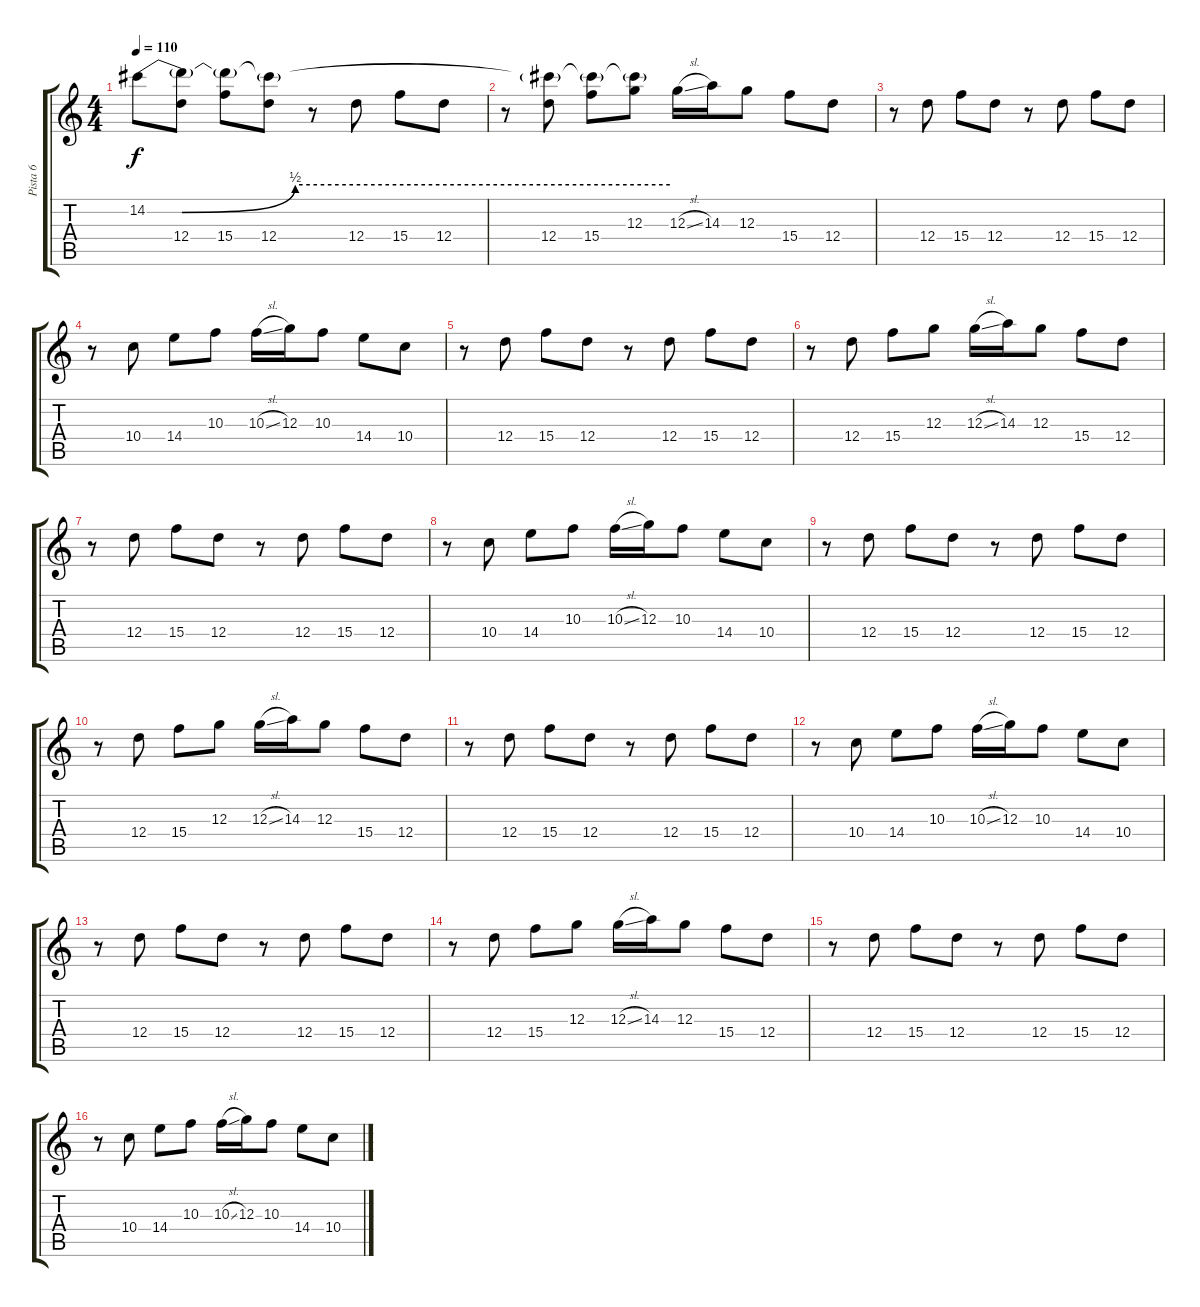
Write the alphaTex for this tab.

\track ("Pista 6" "Pista 6") {instrument electricguitarclean}
\staff {score tabs}
\tuning (E4 B3 G3 D3 A2 E2) {hide}
\ts (4 4)
\tempo 110
\clef g2
\ks c
14.2{be (custom 0 0 4 0 17 2 60 2)}.8{dy f} (14.2{t} 12.4).8 (14.2{t} 15.4).8 (14.2{t} 12.4).8 r.8 12.4.8 15.4.8 12.4.8 |
r.8 (14.2{t} 12.4).8 (14.2{t} 15.4).8 (14.2{t} 12.3).8 12.3{sl}.16 14.3.16 12.3.8 15.4.8 12.4.8 |
r.8 12.4.8 15.4.8 12.4.8 r.8 12.4.8 15.4.8 12.4.8 |
r.8 10.4.8 14.4.8 10.3.8 10.3{sl}.16 12.3.16 10.3.8 14.4.8 10.4.8 |
r.8 12.4.8 15.4.8 12.4.8 r.8 12.4.8 15.4.8 12.4.8 |
r.8 12.4.8 15.4.8 12.3.8 12.3{sl}.16 14.3.16 12.3.8 15.4.8 12.4.8 |
r.8 12.4.8 15.4.8 12.4.8 r.8 12.4.8 15.4.8 12.4.8 |
r.8 10.4.8 14.4.8 10.3.8 10.3{sl}.16 12.3.16 10.3.8 14.4.8 10.4.8 |
r.8 12.4.8{volume 16 instrument electricguitarclean} 15.4.8 12.4.8 r.8 12.4.8 15.4.8 12.4.8 |
r.8 12.4.8 15.4.8 12.3.8 12.3{sl}.16 14.3.16 12.3.8 15.4.8 12.4.8 |
r.8 12.4.8 15.4.8 12.4.8 r.8 12.4.8 15.4.8 12.4.8 |
r.8 10.4.8 14.4.8 10.3.8 10.3{sl}.16 12.3.16 10.3.8 14.4.8 10.4.8 |
r.8 12.4.8 15.4.8 12.4.8 r.8 12.4.8 15.4.8 12.4.8 |
r.8 12.4.8 15.4.8 12.3.8 12.3{sl}.16 14.3.16 12.3.8 15.4.8 12.4.8 |
r.8 12.4.8 15.4.8 12.4.8 r.8 12.4.8 15.4.8 12.4.8 |
r.8 10.4.8 14.4.8 10.3.8 10.3{sl}.16 12.3.16 10.3.8 14.4.8 10.4.8
